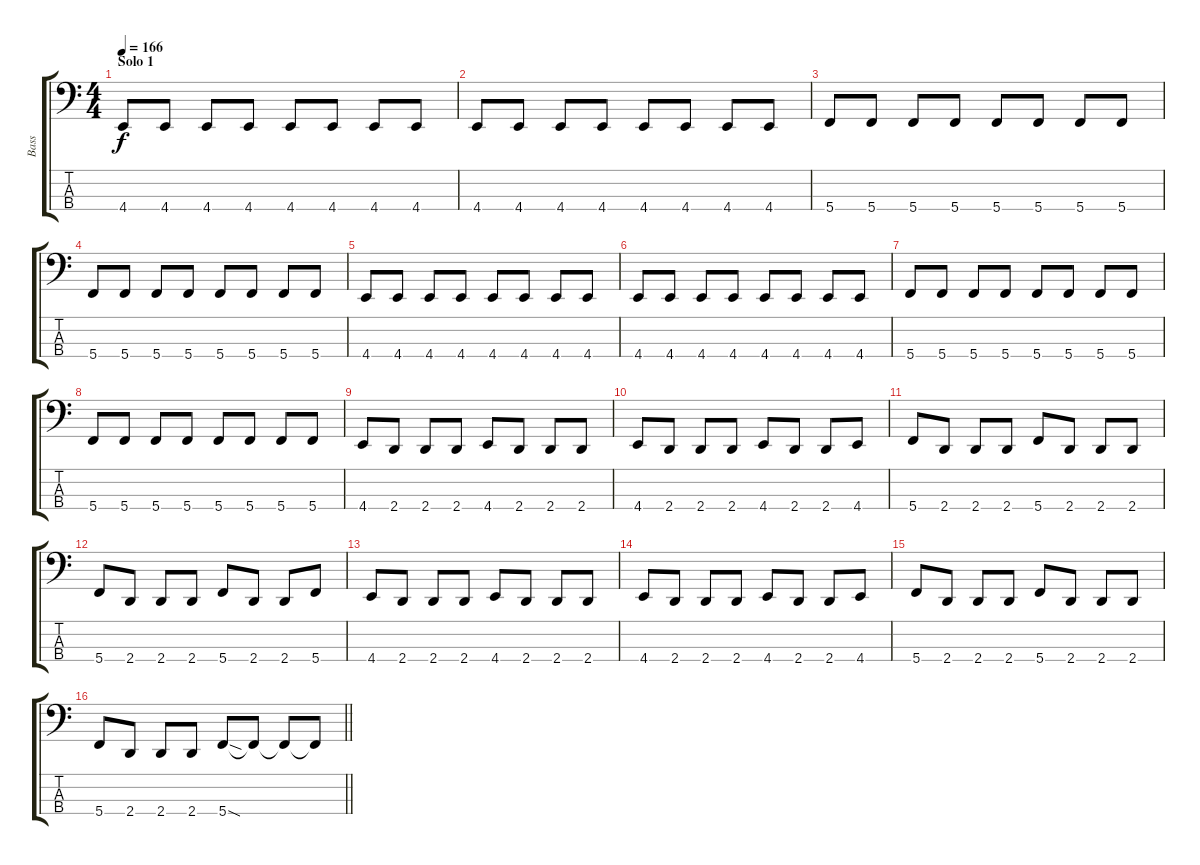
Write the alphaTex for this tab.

\track ("Bass" "Bass") {instrument electricbassfinger}
\staff {score tabs}
\tuning (F2 C2 G1 C1) {hide}
\ts (4 4)
\section ("" "Solo 1")
\tempo 166
\clef f4
\ks c
4.4.8{dy f} 4.4.8 4.4.8 4.4.8 4.4.8 4.4.8 4.4.8 4.4.8 |
4.4.8 4.4.8 4.4.8 4.4.8 4.4.8 4.4.8 4.4.8 4.4.8 |
5.4.8 5.4.8 5.4.8 5.4.8 5.4.8 5.4.8 5.4.8 5.4.8 |
5.4.8 5.4.8 5.4.8 5.4.8 5.4.8 5.4.8 5.4.8 5.4.8 |
4.4.8 4.4.8 4.4.8 4.4.8 4.4.8 4.4.8 4.4.8 4.4.8 |
4.4.8 4.4.8 4.4.8 4.4.8 4.4.8 4.4.8 4.4.8 4.4.8 |
5.4.8 5.4.8 5.4.8 5.4.8 5.4.8 5.4.8 5.4.8 5.4.8 |
5.4.8 5.4.8 5.4.8 5.4.8 5.4.8 5.4.8 5.4.8 5.4.8 |
4.4.8 2.4.8 2.4.8 2.4.8 4.4.8 2.4.8 2.4.8 2.4.8 |
4.4.8 2.4.8 2.4.8 2.4.8 4.4.8 2.4.8 2.4.8 4.4.8 |
5.4.8 2.4.8 2.4.8 2.4.8 5.4.8 2.4.8 2.4.8 2.4.8 |
5.4.8 2.4.8 2.4.8 2.4.8 5.4.8 2.4.8 2.4.8 5.4.8 |
4.4.8 2.4.8 2.4.8 2.4.8 4.4.8 2.4.8 2.4.8 2.4.8 |
4.4.8 2.4.8 2.4.8 2.4.8 4.4.8 2.4.8 2.4.8 4.4.8 |
5.4.8 2.4.8 2.4.8 2.4.8 5.4.8 2.4.8 2.4.8 2.4.8 |
\barLineRight lightlight
5.4.8 2.4.8 2.4.8 2.4.8 5.4{sod}.8 5.4{t}.8 5.4{t}.8 5.4{t}.8
